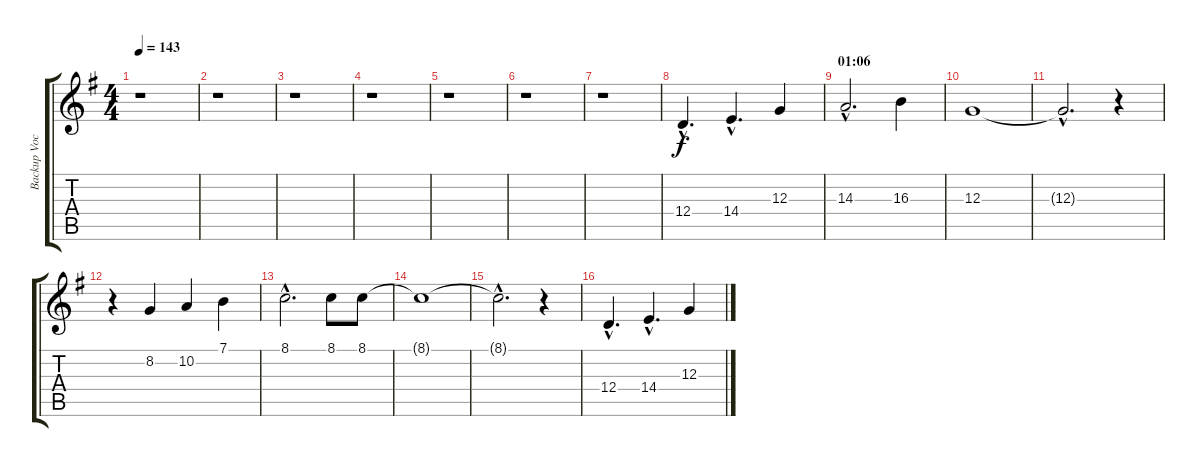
\track ("Backup Vocals" "Backup Voc") {instrument tenorsax}
\staff {score tabs}
\tuning (E4 B3 G3 D3 A2 E2) {hide}
\ts (4 4)
\tempo 143
\clef g2
\ks g
r.1{dy f} |
r.1 |
r.1 |
r.1 |
r.1 |
r.1 |
r.1 |
12.4{hac}.4{d} 14.4{hac}.4{d} 12.3.4 |
\section ("" "01:06")
14.3{hac}.2{d} 16.3.4 |
12.3.1 |
12.3{hac t}.2{d} r.4 |
r.4 8.2.4 10.2.4 7.1.4 |
8.1{hac}.2{d} 8.1.8 8.1.8 |
8.1{t}.1 |
8.1{hac t}.2{d} r.4 |
12.4{hac}.4{d} 14.4{hac}.4{d} 12.3.4
